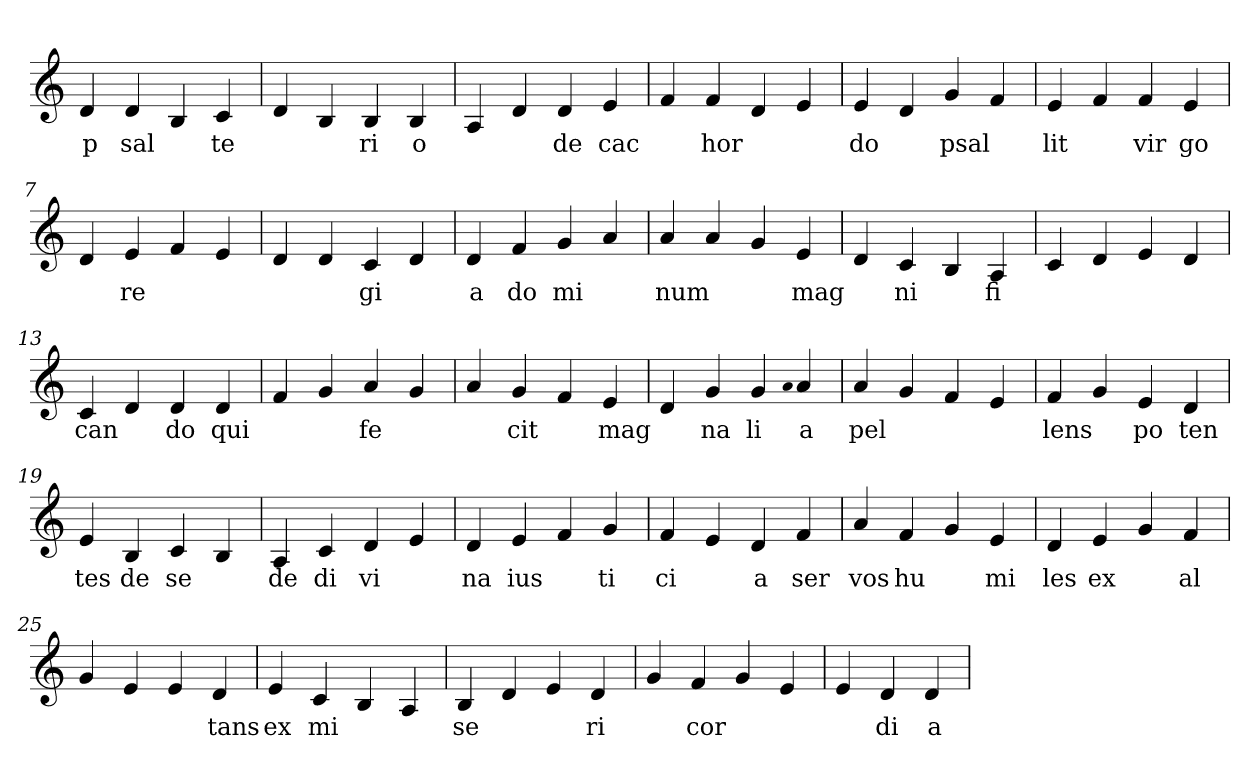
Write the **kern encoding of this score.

**kern	**text
*part1	*part1
*staff1	*staff1
*clefG2	*
=1	=1
4d	p
4d	sal
4B	.
4c	te
=2	=2
4d	.
4B	.
4B	ri
4B	o
=3	=3
4A	.
4d	.
4d	de
4e	cac
=4	=4
4f	.
4f	hor
4d	.
4e	.
=5	=5
4e	do
4d	.
4g	psal
4f	.
=6	=6
4e	lit
4f	.
4f	vir
4e	go
=7	=7
4d	.
4e	re
4f	.
4e	.
=8	=8
4d	.
4d	.
4c	gi
4d	.
=9	=9
4d	a
4f	do
4g	mi
4a	.
=10	=10
4a	num
4a	.
4g	.
4e	mag
=11	=11
4d	.
4c	ni
4B	.
4A	fi
=12	=12
4c	.
4d	.
4e	.
4d	.
=13	=13
4c	can
4d	.
4d	do
4d	qui
=14	=14
4f	.
4g	.
4a	fe
4g	.
=15	=15
4a	.
4g	cit
4f	.
4e	mag
=16	=16
4d	.
4g	na
4g	li
qqa	.
4a	a
=17	=17
4a	pel
4g	.
4f	.
4e	.
=18	=18
4f	lens
4g	.
4e	po
4d	ten
=19	=19
4e	tes
4B	de
4c	se
4B	.
=20	=20
4A	de
4c	di
4d	vi
4e	.
=21	=21
4d	na
4e	ius
4f	.
4g	ti
=22	=22
4f	ci
4e	.
4d	a
4f	ser
=23	=23
4a	vos
4f	hu
4g	.
4e	mi
=24	=24
4d	les
4e	ex
4g	.
4f	al
=25	=25
4g	.
4e	.
4e	.
4d	tans
=26	=26
4e	ex
4c	mi
4B	.
4A	.
=27	=27
4B	se
4d	.
4e	.
4d	ri
=28	=28
4g	.
4f	cor
4g	.
4e	.
=29	=29
4e	.
4d	di
4d	a
=	=
*-	*-
